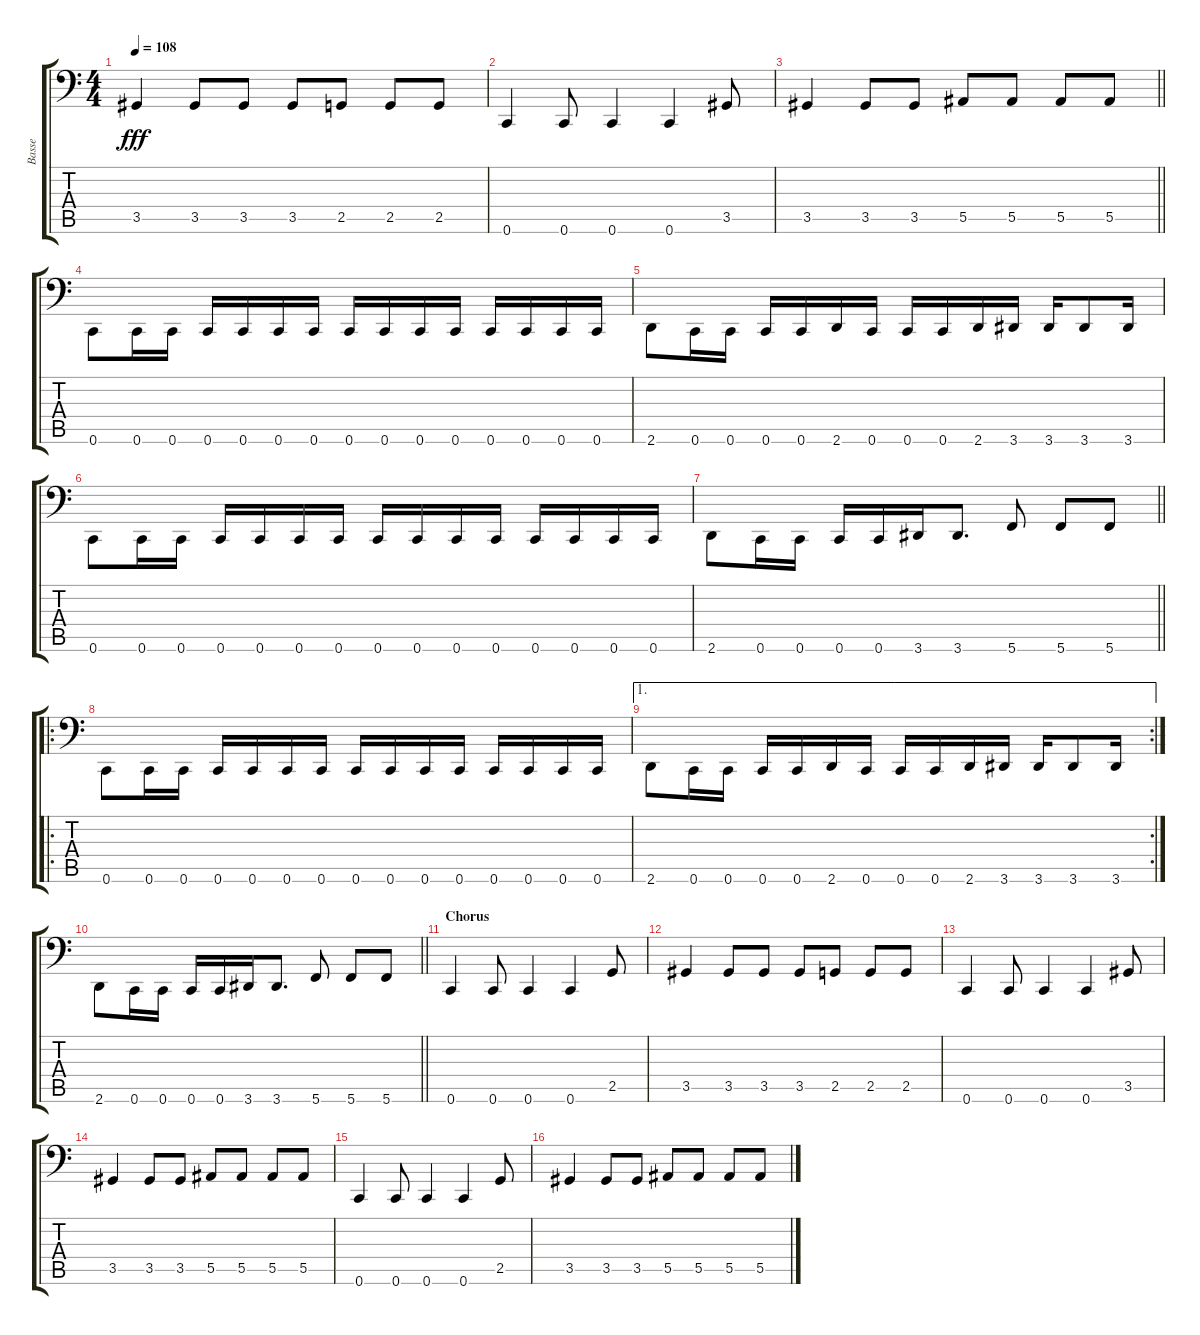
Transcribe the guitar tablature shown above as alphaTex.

\track ("Basse" "Basse") {instrument electricbasspick}
\staff {score tabs}
\tuning (C3 G2 Eb2 Bb1 F1 C1) {hide}
\ts (4 4)
\tempo 108
\clef f4
\ks c
3.5.4{dy fff} 3.5.8 3.5.8 3.5.8 2.5.8 2.5.8 2.5.8 |
0.6.4 0.6.8 0.6.4 0.6.4 3.5.8 |
\barLineRight lightlight
3.5.4 3.5.8 3.5.8 5.5.8 5.5.8 5.5.8 5.5.8 |
\section ("" "")
0.6.8{beam Down} 0.6.16{beam Down} 0.6.16{beam Down} 0.6.16 0.6.16 0.6.16 0.6.16 0.6.16 0.6.16 0.6.16 0.6.16 0.6.16 0.6.16 0.6.16 0.6.16 |
2.6.8{beam Down} 0.6.16{beam Down} 0.6.16{beam Down} 0.6.16 0.6.16 2.6.16 0.6.16 0.6.16 0.6.16 2.6.16 3.6.16 3.6.16 3.6.8 3.6.16 |
0.6.8{beam Down} 0.6.16{beam Down} 0.6.16{beam Down} 0.6.16 0.6.16 0.6.16 0.6.16 0.6.16 0.6.16 0.6.16 0.6.16 0.6.16 0.6.16 0.6.16 0.6.16 |
\barLineRight lightlight
2.6.8{beam Down} 0.6.16{beam Down} 0.6.16{beam Down} 0.6.16 0.6.16 3.6.16 3.6.8{d} 5.6.8 5.6.8 5.6.8 |
\ro
0.6.8{beam Down} 0.6.16{beam Down} 0.6.16{beam Down} 0.6.16 0.6.16 0.6.16 0.6.16 0.6.16 0.6.16 0.6.16 0.6.16 0.6.16 0.6.16 0.6.16 0.6.16 |
\ae 1
\rc 2
2.6.8{beam Down} 0.6.16{beam Down} 0.6.16{beam Down} 0.6.16 0.6.16 2.6.16 0.6.16 0.6.16 0.6.16 2.6.16 3.6.16 3.6.16 3.6.8 3.6.16 |
\barLineRight lightlight
2.6.8{beam Down} 0.6.16{beam Down} 0.6.16{beam Down} 0.6.16 0.6.16 3.6.16 3.6.8{d} 5.6.8 5.6.8 5.6.8 |
\section ("" "Chorus")
0.6.4 0.6.8 0.6.4 0.6.4 2.5.8 |
3.5.4 3.5.8 3.5.8 3.5.8 2.5.8 2.5.8 2.5.8 |
0.6.4 0.6.8 0.6.4 0.6.4 3.5.8 |
3.5.4 3.5.8 3.5.8 5.5.8 5.5.8 5.5.8 5.5.8 |
0.6.4 0.6.8 0.6.4 0.6.4 2.5.8 |
3.5.4 3.5.8 3.5.8 5.5.8 5.5.8 5.5.8 5.5.8
